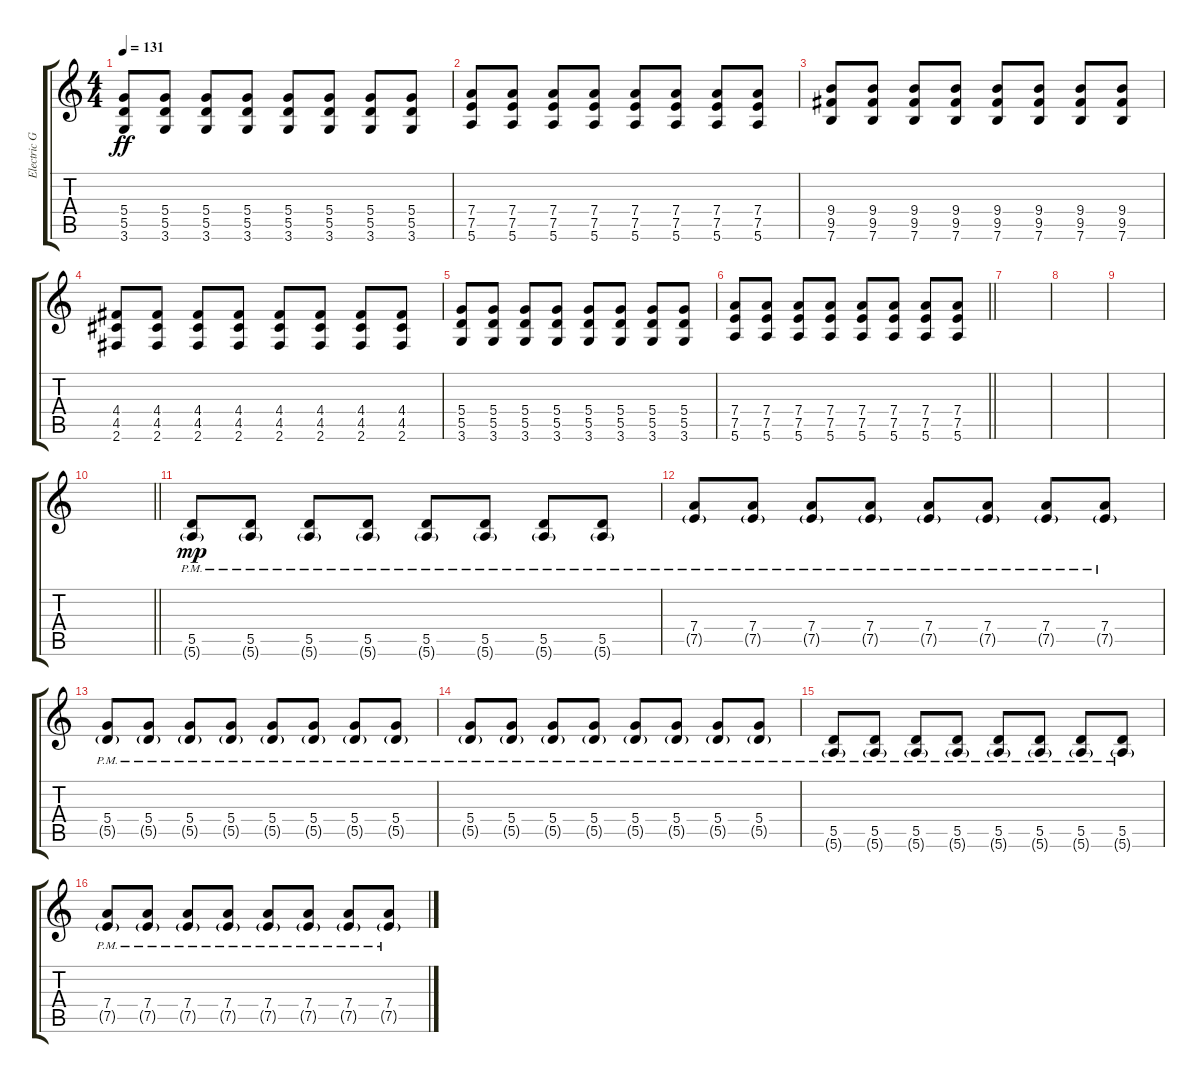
\track ("Electric Guitar" "Electric G") {instrument overdrivenguitar}
\staff {score tabs}
\tuning (E4 B3 G3 D3 A2 E2) {hide}
\ts (4 4)
\tempo 131
\clef g2
\ks c
(5.4 5.5 3.6).8{dy ff} (5.4 5.5 3.6).8 (5.4 5.5 3.6).8 (5.4 5.5 3.6).8 (5.4 5.5 3.6).8 (5.4 5.5 3.6).8 (5.4 5.5 3.6).8 (5.4 5.5 3.6).8 |
(7.4 7.5 5.6).8 (7.4 7.5 5.6).8 (7.4 7.5 5.6).8 (7.4 7.5 5.6).8 (7.4 7.5 5.6).8 (7.4 7.5 5.6).8 (7.4 7.5 5.6).8 (7.4 7.5 5.6).8 |
(9.4 9.5 7.6).8 (9.4 9.5 7.6).8 (9.4 9.5 7.6).8 (9.4 9.5 7.6).8 (9.4 9.5 7.6).8 (9.4 9.5 7.6).8 (9.4 9.5 7.6).8 (9.4 9.5 7.6).8 |
(4.4 4.5 2.6).8 (4.4 4.5 2.6).8 (4.4 4.5 2.6).8 (4.4 4.5 2.6).8 (4.4 4.5 2.6).8 (4.4 4.5 2.6).8 (4.4 4.5 2.6).8 (4.4 4.5 2.6).8 |
(5.4 5.5 3.6).8 (5.4 5.5 3.6).8 (5.4 5.5 3.6).8 (5.4 5.5 3.6).8 (5.4 5.5 3.6).8 (5.4 5.5 3.6).8 (5.4 5.5 3.6).8 (5.4 5.5 3.6).8 |
\barLineRight lightlight
(7.4 7.5 5.6).8 (7.4 7.5 5.6).8 (7.4 7.5 5.6).8 (7.4 7.5 5.6).8 (7.4 7.5 5.6).8 (7.4 7.5 5.6).8 (7.4 7.5 5.6).8 (7.4 7.5 5.6).8 |
|
|
|
\barLineRight lightlight
|
(5.5{pm} 5.6{g pm}).8{dy mp} (5.5{pm} 5.6{g pm}).8 (5.5{pm} 5.6{g pm}).8 (5.5{pm} 5.6{g pm}).8 (5.5{pm} 5.6{g pm}).8 (5.5{pm} 5.6{g pm}).8 (5.5{pm} 5.6{g pm}).8 (5.5{pm} 5.6{g pm}).8 |
(7.4{pm} 7.5{g pm}).8 (7.4{pm} 7.5{g pm}).8 (7.4{pm} 7.5{g pm}).8 (7.4{pm} 7.5{g pm}).8 (7.4{pm} 7.5{g pm}).8 (7.4{pm} 7.5{g pm}).8 (7.4{pm} 7.5{g pm}).8 (7.4{pm} 7.5{g pm}).8 |
(5.4{pm} 5.5{g pm}).8 (5.4{pm} 5.5{g pm}).8 (5.4{pm} 5.5{g pm}).8 (5.4{pm} 5.5{g pm}).8 (5.4{pm} 5.5{g pm}).8 (5.4{pm} 5.5{g pm}).8 (5.4{pm} 5.5{g pm}).8 (5.4{pm} 5.5{g pm}).8 |
(5.4{pm} 5.5{g pm}).8 (5.4{pm} 5.5{g pm}).8 (5.4{pm} 5.5{g pm}).8 (5.4{pm} 5.5{g pm}).8 (5.4{pm} 5.5{g pm}).8 (5.4{pm} 5.5{g pm}).8 (5.4{pm} 5.5{g pm}).8 (5.4{pm} 5.5{g pm}).8 |
(5.5{pm} 5.6{g pm}).8 (5.5{pm} 5.6{g pm}).8 (5.5{pm} 5.6{g pm}).8 (5.5{pm} 5.6{g pm}).8 (5.5{pm} 5.6{g pm}).8 (5.5{pm} 5.6{g pm}).8 (5.5{pm} 5.6{g pm}).8 (5.5{pm} 5.6{g pm}).8 |
(7.4{pm} 7.5{g pm}).8 (7.4{pm} 7.5{g pm}).8 (7.4{pm} 7.5{g pm}).8 (7.4{pm} 7.5{g pm}).8 (7.4{pm} 7.5{g pm}).8 (7.4{pm} 7.5{g pm}).8 (7.4{pm} 7.5{g pm}).8 (7.4{pm} 7.5{g pm}).8
